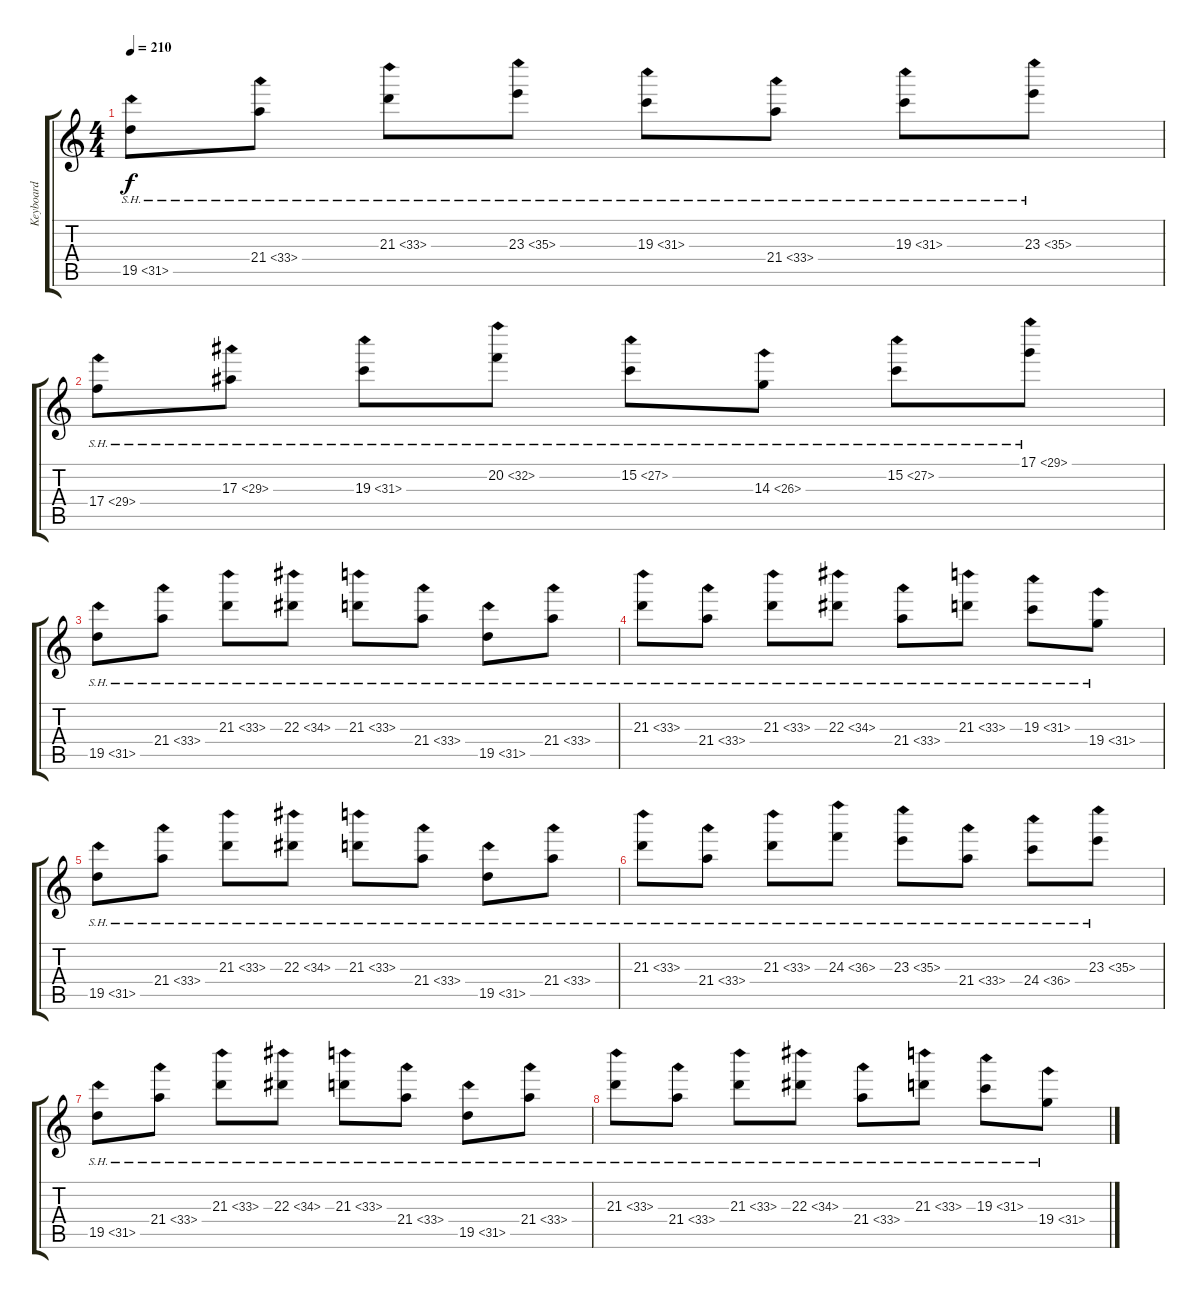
\track ("Keyboard" "Keyboard") {instrument acousticguitarsteel}
\staff {score tabs}
\tuning (D4 A3 F3 C3 G2 D2) {hide}
\ts (4 4)
\tempo 210
\clef g2
\ks c
19.5{sh 12}.8{dy f} 21.4{sh 12}.8 21.3{sh 12}.8 23.3{sh 12}.8 19.3{sh 12}.8 21.4{sh 12}.8 19.3{sh 12}.8 23.3{sh 12}.8 |
17.4{sh 12}.8 17.3{sh 12}.8 19.3{sh 12}.8 20.2{sh 12}.8 15.2{sh 12}.8 14.3{sh 12}.8 15.2{sh 12}.8 17.1{sh 12}.8 |
19.5{sh 12}.8 21.4{sh 12}.8 21.3{sh 12}.8 22.3{sh 12}.8 21.3{sh 12}.8 21.4{sh 12}.8 19.5{sh 12}.8 21.4{sh 12}.8 |
21.3{sh 12}.8 21.4{sh 12}.8 21.3{sh 12}.8 22.3{sh 12}.8 21.4{sh 12}.8 21.3{sh 12}.8 19.3{sh 12}.8 19.4{sh 12}.8 |
19.5{sh 12}.8 21.4{sh 12}.8 21.3{sh 12}.8 22.3{sh 12}.8 21.3{sh 12}.8 21.4{sh 12}.8 19.5{sh 12}.8 21.4{sh 12}.8 |
21.3{sh 12}.8 21.4{sh 12}.8 21.3{sh 12}.8 24.3{sh 12}.8 23.3{sh 12}.8 21.4{sh 12}.8 24.4{sh 12}.8 23.3{sh 12}.8 |
19.5{sh 12}.8 21.4{sh 12}.8 21.3{sh 12}.8 22.3{sh 12}.8 21.3{sh 12}.8 21.4{sh 12}.8 19.5{sh 12}.8 21.4{sh 12}.8 |
21.3{sh 12}.8 21.4{sh 12}.8 21.3{sh 12}.8 22.3{sh 12}.8 21.4{sh 12}.8 21.3{sh 12}.8 19.3{sh 12}.8 19.4{sh 12}.8
